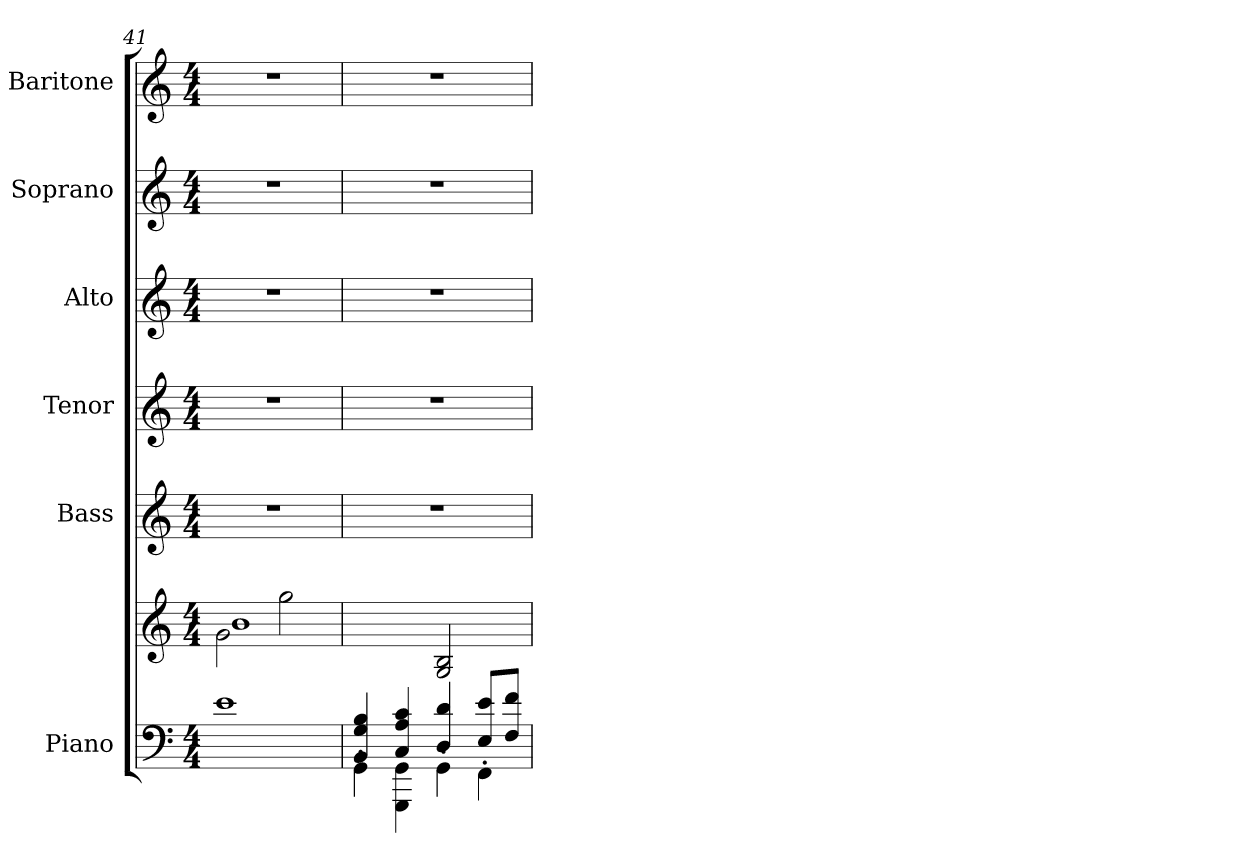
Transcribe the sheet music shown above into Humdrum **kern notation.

**kern	**kern	**kern	**kern	**kern	**kern	**kern
*part6	*part6	*part5	*part4	*part3	*part2	*part1
*staff7	*staff6	*staff5	*staff4	*staff3	*staff2	*staff1
*I"Piano	*	*I"Bass	*I"Tenor	*I"Alto	*I"Soprano	*I"Baritone
*	*	*I'B	*I'T	*I'A	*I'S	*
*clefF4	*clefG2	*clefG2	*clefG2	*clefG2	*clefG2	*clefG2
*k[]	*k[]	*k[]	*k[]	*k[]	*k[]	*k[]
*M4/4	*M4/4	*M4/4	*M4/4	*M4/4	*M4/4	*M4/4
=41	=41	=41	=41	=41	=41	=41
*^	*^	*	*	*	*	*
1e	2ryy	2g\	1b	1r	1r	1r	1r	1r
.	2ryy	2gg\	.	.	.	.	.	.
!!LO:LB:g=z
=42	=42	=42	=42	=42	=42	=42	=42	=42
*	*^	*	*	*	*	*	*	*
2.ryy	4BB/ 4G/ 4B/	4GG'\	2ryy	2ryy	1r	1r	1r	1r	1r
.	4C/ 4A/ 4c/	4GGG\' 4GG\'	.	.	.	.	.	.	.
.	4D/ 4d/	4GG'\	2G/ 2B/	4ryy	.	.	.	.	.
8E/ 8e/L	4ryy	4FF'\	.	4ryy	.	.	.	.	.
8F/ 8f/J	.	.	.	.	.	.	.	.	.
*v	*v	*v	*	*	*	*	*	*	*
*	*v	*v	*	*	*	*	*
=	=	=	=	=	=	=
*-	*-	*-	*-	*-	*-	*-
